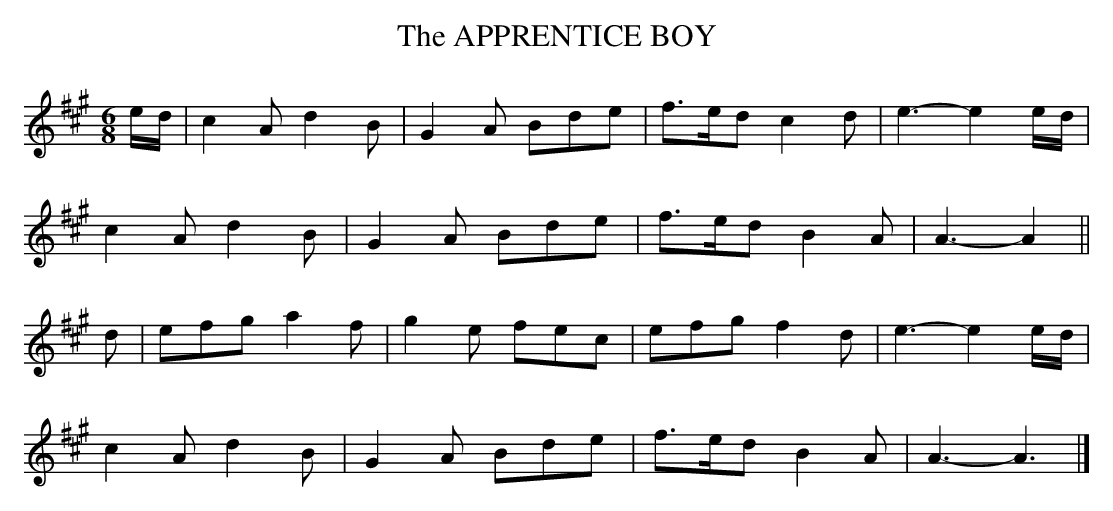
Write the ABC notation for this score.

X:1
T:APPRENTICE BOY, The
Y:"lively"
M:6/8
L:1/8
K:A
e/d/|c2A d2B|G2A Bde|f>ed c2d|e3-e2e/d/|
c2A d2B|G2A Bde|f>ed B2A|A3-A2||
d|efg a2f|g2e fec|efg f2d|e3-e2e/d/|
c2A d2B|G2A Bde|f>ed B2A|A3-A3|]
